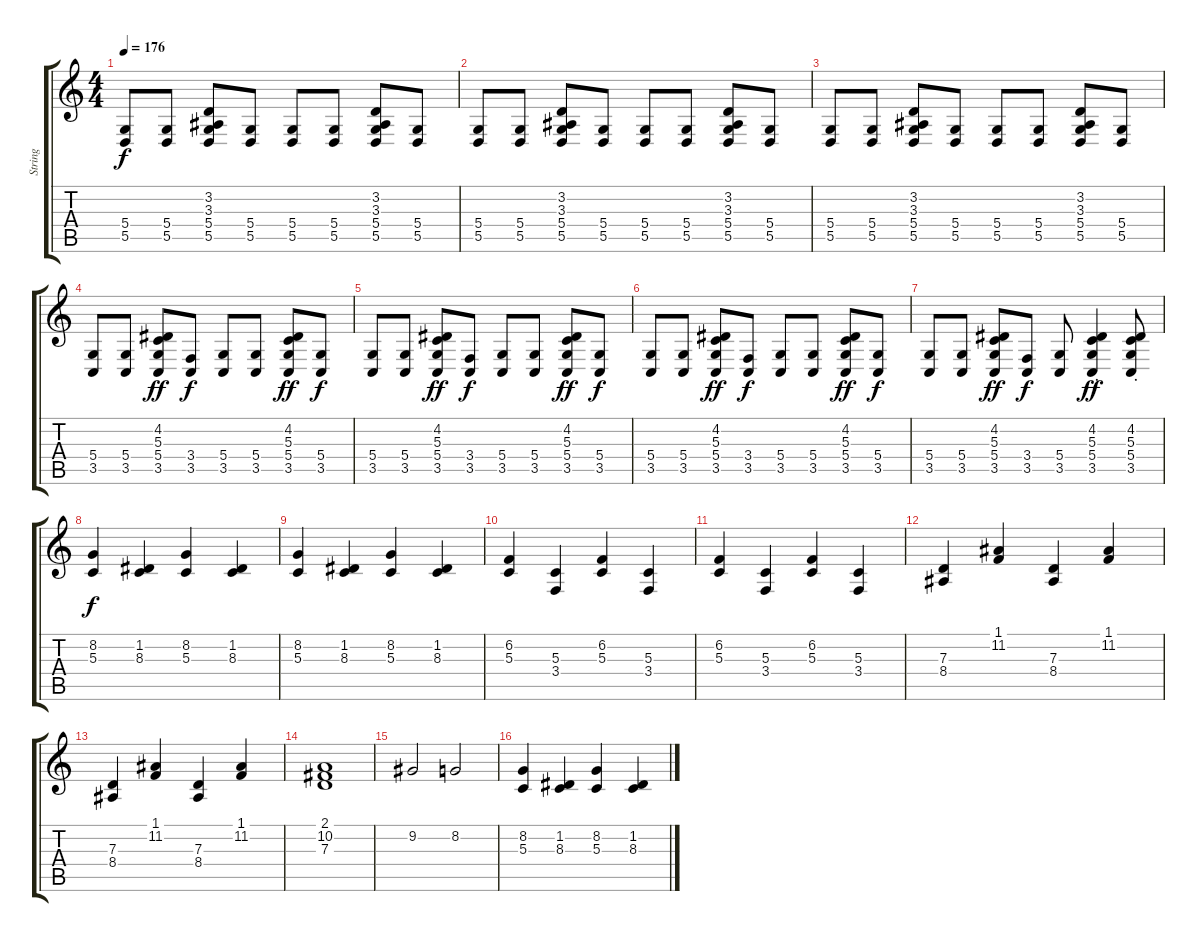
\track ("String" "String") {instrument stringensemble1}
\staff {score tabs}
\tuning (E4 B3 G3 D3 A2 E2) {hide}
\ts (4 4)
\tempo 176
\clef g2
\ks c
(5.4 5.5).8{dy f} (5.4 5.5).8 (3.2 3.3 5.4 5.5).8 (5.4 5.5).8 (5.4 5.5).8 (5.4 5.5).8 (3.2 3.3 5.4 5.5).8 (5.4 5.5).8 |
(5.4 5.5).8 (5.4 5.5).8 (3.2 3.3 5.4 5.5).8 (5.4 5.5).8 (5.4 5.5).8 (5.4 5.5).8 (3.2 3.3 5.4 5.5).8 (5.4 5.5).8 |
(5.4 5.5).8 (5.4 5.5).8 (3.2 3.3 5.4 5.5).8 (5.4 5.5).8 (5.4 5.5).8 (5.4 5.5).8 (3.2 3.3 5.4 5.5).8 (5.4 5.5).8 |
(5.4 3.5).8 (5.4 3.5).8 (4.2 5.3 5.4 3.5).8{dy ff} (3.4 3.5).8{dy f} (5.4 3.5).8 (5.4 3.5).8 (4.2 5.3 5.4 3.5).8{dy ff} (5.4 3.5).8{dy f} |
(5.4 3.5).8 (5.4 3.5).8 (4.2 5.3 5.4 3.5).8{dy ff} (3.4 3.5).8{dy f} (5.4 3.5).8 (5.4 3.5).8 (4.2 5.3 5.4 3.5).8{dy ff} (5.4 3.5).8{dy f} |
(5.4 3.5).8 (5.4 3.5).8 (4.2 5.3 5.4 3.5).8{dy ff} (3.4 3.5).8{dy f} (5.4 3.5).8 (5.4 3.5).8 (4.2 5.3 5.4 3.5).8{dy ff} (5.4 3.5).8{dy f} |
(5.4 3.5).8 (5.4 3.5).8 (4.2 5.3 5.4 3.5).8{dy ff} (3.4 3.5).8{dy f} (5.4 3.5).8 (4.2{st} 5.3{st} 5.4{st} 3.5{st}).4{dy ff} (4.2{st} 5.3{st} 5.4{st} 3.5{st}).8 |
(8.2 5.3).4{dy f volume 15} (1.2 8.3).4 (8.2 5.3).4 (1.2 8.3).4 |
(8.2 5.3).4 (1.2 8.3).4 (8.2 5.3).4 (1.2 8.3).4 |
(6.2 5.3).4 (5.3 3.4).4 (6.2 5.3).4 (5.3 3.4).4 |
(6.2 5.3).4 (5.3 3.4).4 (6.2 5.3).4 (5.3 3.4).4 |
(7.3 8.4).4 (1.1 11.2).4 (7.3 8.4).4 (1.1 11.2).4 |
(7.3 8.4).4 (1.1 11.2).4 (7.3 8.4).4 (1.1 11.2).4 |
(2.1 10.2 7.3).1 |
9.2.2 8.2.2 |
(8.2 5.3).4 (1.2 8.3).4 (8.2 5.3).4 (1.2 8.3).4
